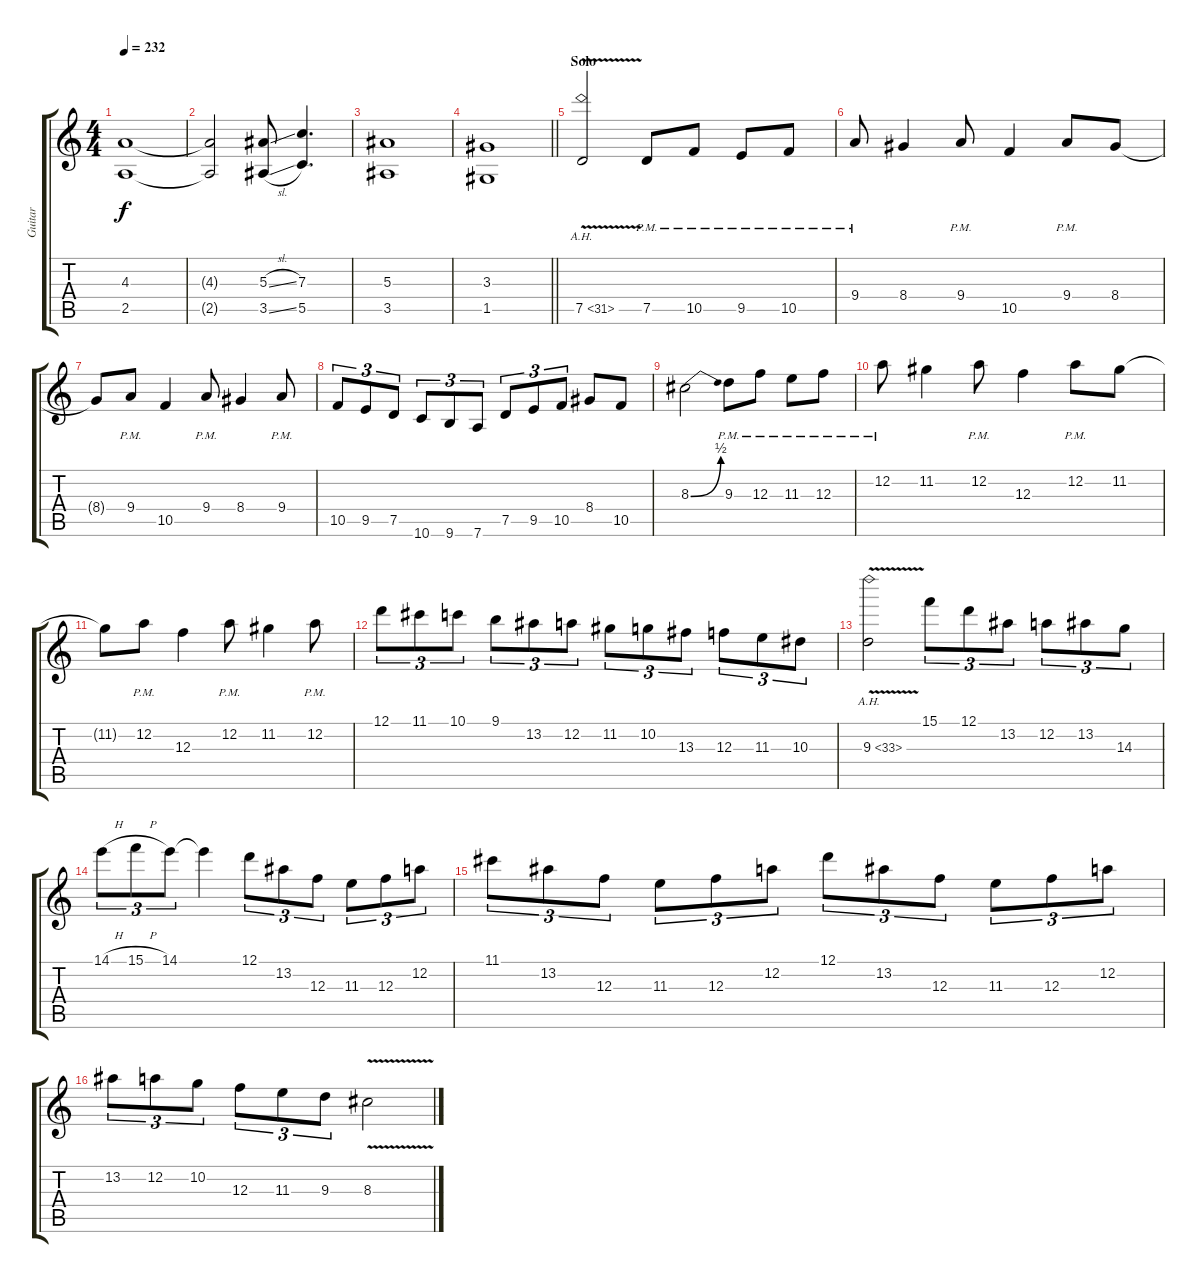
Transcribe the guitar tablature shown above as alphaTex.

\track ("Guitar" "Guitar") {instrument distortionguitar}
\staff {score tabs}
\tuning (D4 A3 F3 C3 G2 D2) {hide}
\ts (4 4)
\tempo 232
\clef g2
\ks c
(4.3 2.5).1{dy f} |
(4.3{t} 2.5{t}).2 (5.3{sl} 3.5{sl}).8 (7.3 5.5).4{d} |
(5.3 3.5).1 |
\barLineRight lightlight
(3.3 1.5).1 |
\section ("" "Solo")
7.5{ah 24 v}.2{volume 16 instrument overdrivenguitar} 7.5{pm}.8 10.5{pm}.8 9.5{pm}.8 10.5{pm}.8 |
9.4{pm}.8 8.4.4 9.4{pm}.8 10.5.4 9.4{pm}.8 8.4.8 |
8.4{t}.8 9.4{pm}.8 10.5.4 9.4{pm}.8 8.4.4 9.4{pm}.8 |
10.5.8{tu (3 2)} 9.5.8{tu (3 2)} 7.5.8{tu (3 2)} 10.6.8{tu (3 2)} 9.6.8{tu (3 2)} 7.6.8{tu (3 2)} 7.5.8{tu (3 2)} 9.5.8{tu (3 2)} 10.5.8{tu (3 2)} 8.4.8 10.5.8 |
8.3{be (bend 0 0 60 2)}.2 9.3{pm}.8 12.3{pm}.8 11.3{pm}.8 12.3{pm}.8 |
12.2{pm}.8 11.2.4 12.2{pm}.8 12.3.4 12.2{pm}.8 11.2.8 |
11.2{t}.8 12.2{pm}.8 12.3.4 12.2{pm}.8 11.2.4 12.2{pm}.8 |
12.1.8{tu (3 2)} 11.1.8{tu (3 2)} 10.1.8{tu (3 2)} 9.1.8{tu (3 2)} 13.2.8{tu (3 2)} 12.2.8{tu (3 2)} 11.2.8{tu (3 2)} 10.2.8{tu (3 2)} 13.3.8{tu (3 2)} 12.3.8{tu (3 2)} 11.3.8{tu (3 2)} 10.3.8{tu (3 2)} |
9.3{ah 24 v}.2 15.1.8{tu (3 2)} 12.1.8{tu (3 2)} 13.2.8{tu (3 2)} 12.2.8{tu (3 2)} 13.2.8{tu (3 2)} 14.3.8{tu (3 2)} |
14.1{h}.8{tu (3 2)} 15.1{h}.8{tu (3 2)} 14.1.8{tu (3 2)} 14.1{t}.4 12.1.8{tu (3 2)} 13.2.8{tu (3 2)} 12.3.8{tu (3 2)} 11.3.8{tu (3 2)} 12.3.8{tu (3 2)} 12.2.8{tu (3 2)} |
11.1.8{tu (3 2)} 13.2.8{tu (3 2)} 12.3.8{tu (3 2)} 11.3.8{tu (3 2)} 12.3.8{tu (3 2)} 12.2.8{tu (3 2)} 12.1.8{tu (3 2)} 13.2.8{tu (3 2)} 12.3.8{tu (3 2)} 11.3.8{tu (3 2)} 12.3.8{tu (3 2)} 12.2.8{tu (3 2)} |
13.2.8{tu (3 2)} 12.2.8{tu (3 2)} 10.2.8{tu (3 2)} 12.3.8{tu (3 2)} 11.3.8{tu (3 2)} 9.3.8{tu (3 2)} 8.3{v}.2
